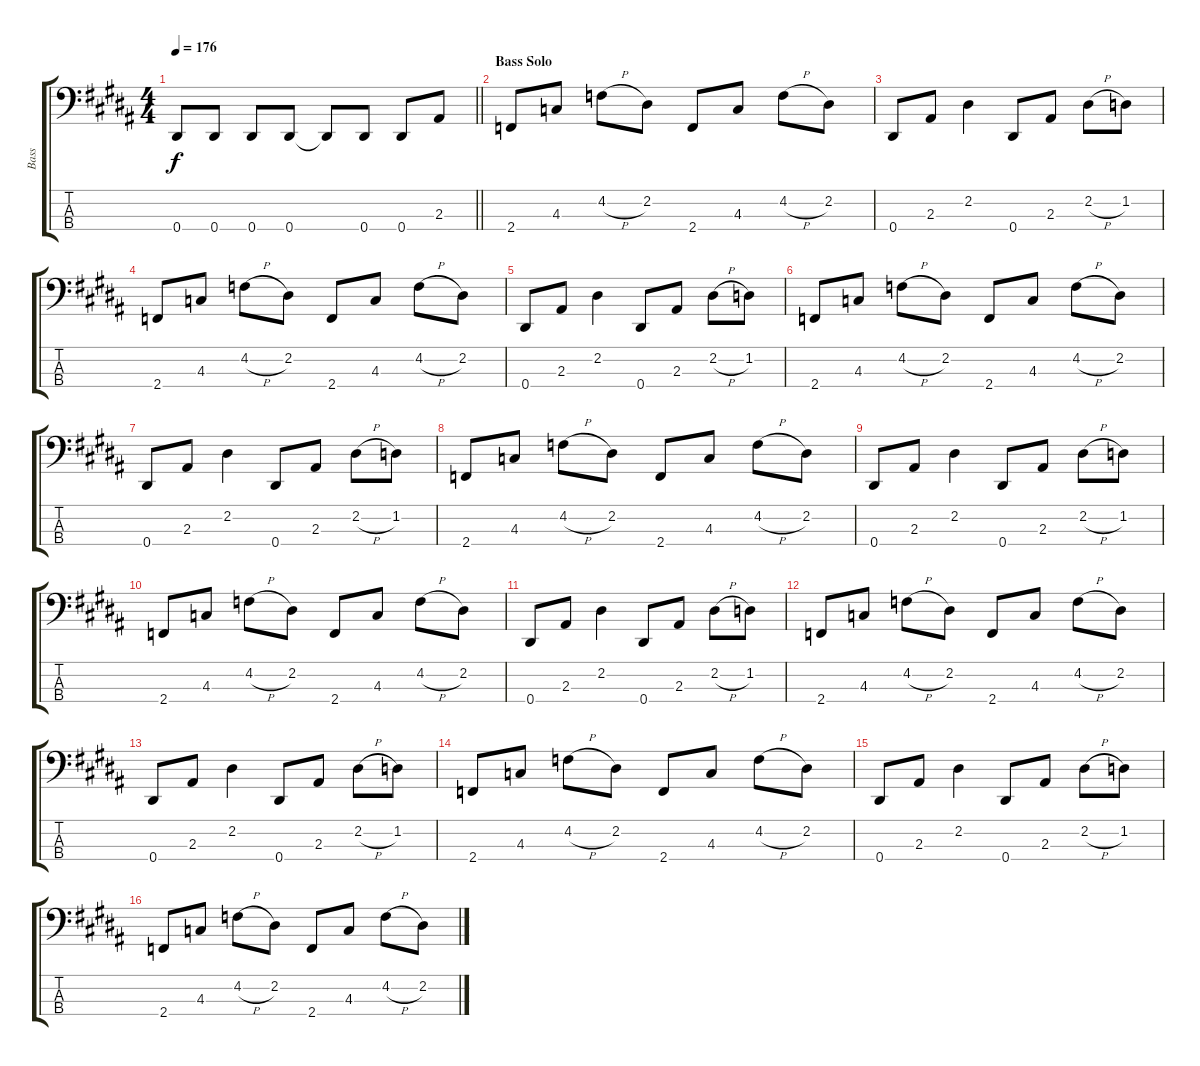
\track ("Bass" "Bass") {instrument electricbassfinger}
\staff {score tabs}
\tuning (Gb2 Db2 Ab1 Eb1) {hide}
\ts (4 4)
\tempo 176
\clef f4
\barLineRight lightlight
\ks b
0.4{t}.8{dy f} 0.4.8 0.4.8 0.4.8 0.4{t}.8 0.4.8 0.4.8 2.3.8 |
\section ("" "Bass Solo")
2.4.8 4.3.8 4.2{h}.8 2.2.8 2.4.8 4.3.8 4.2{h}.8 2.2.8 |
0.4.8 2.3.8 2.2.4 0.4.8 2.3.8 2.2{h}.8 1.2.8 |
2.4.8 4.3.8 4.2{h}.8 2.2.8 2.4.8 4.3.8 4.2{h}.8 2.2.8 |
0.4.8 2.3.8 2.2.4 0.4.8 2.3.8 2.2{h}.8 1.2.8 |
2.4.8 4.3.8 4.2{h}.8 2.2.8 2.4.8 4.3.8 4.2{h}.8 2.2.8 |
0.4.8 2.3.8 2.2.4 0.4.8 2.3.8 2.2{h}.8 1.2.8 |
2.4.8 4.3.8 4.2{h}.8 2.2.8 2.4.8 4.3.8 4.2{h}.8 2.2.8 |
0.4.8 2.3.8 2.2.4 0.4.8 2.3.8 2.2{h}.8 1.2.8 |
2.4.8 4.3.8 4.2{h}.8 2.2.8 2.4.8 4.3.8 4.2{h}.8 2.2.8 |
0.4.8 2.3.8 2.2.4 0.4.8 2.3.8 2.2{h}.8 1.2.8 |
2.4.8 4.3.8 4.2{h}.8 2.2.8 2.4.8 4.3.8 4.2{h}.8 2.2.8 |
0.4.8 2.3.8 2.2.4 0.4.8 2.3.8 2.2{h}.8 1.2.8 |
2.4.8 4.3.8 4.2{h}.8 2.2.8 2.4.8 4.3.8 4.2{h}.8 2.2.8 |
0.4.8 2.3.8 2.2.4 0.4.8 2.3.8 2.2{h}.8 1.2.8 |
2.4.8 4.3.8 4.2{h}.8 2.2.8 2.4.8 4.3.8 4.2{h}.8 2.2.8
